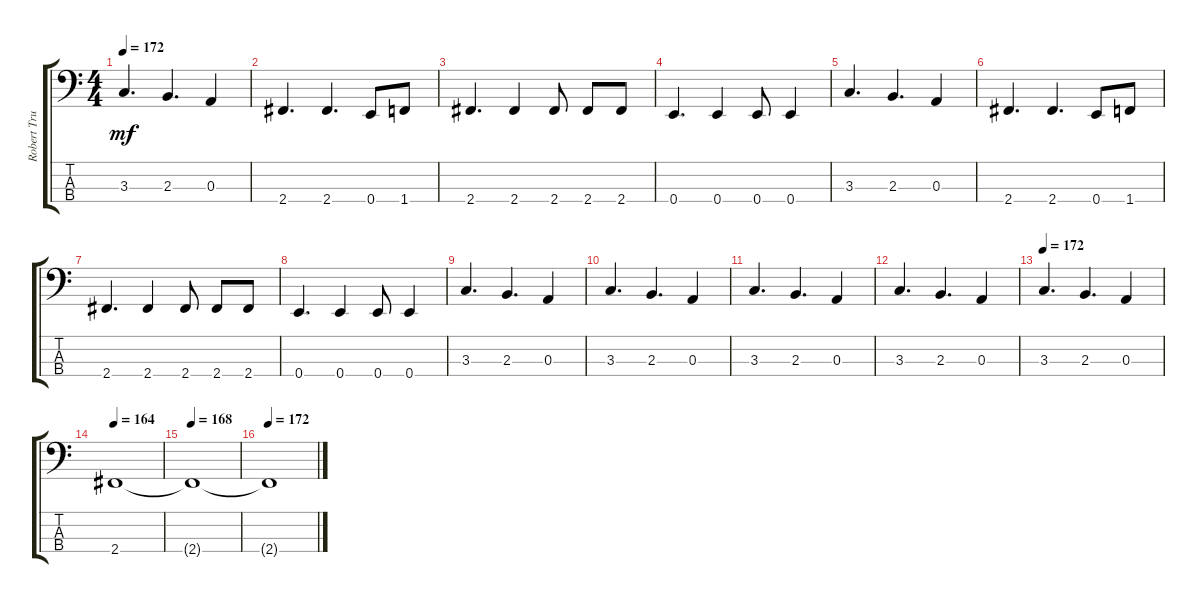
\track ("Robert Trujillo" "Robert Tru") {instrument electricbasspick}
\staff {score tabs}
\tuning (G2 D2 A1 E1) {hide}
\ts (4 4)
\tempo 172
\clef f4
\ks c
3.3.4{d dy mf} 2.3.4{d} 0.3.4 |
2.4.4{d} 2.4.4{d} 0.4.8 1.4.8 |
2.4.4{d} 2.4.4 2.4.8 2.4.8 2.4.8 |
0.4.4{d} 0.4.4 0.4.8 0.4.4 |
3.3.4{d} 2.3.4{d} 0.3.4 |
2.4.4{d} 2.4.4{d} 0.4.8 1.4.8 |
2.4.4{d} 2.4.4 2.4.8 2.4.8 2.4.8 |
0.4.4{d} 0.4.4 0.4.8 0.4.4 |
3.3.4{d} 2.3.4{d} 0.3.4 |
3.3.4{d} 2.3.4{d} 0.3.4 |
3.3.4{d} 2.3.4{d} 0.3.4 |
3.3.4{d} 2.3.4{d} 0.3.4 |
\tempo 172
3.3.4{d} 2.3.4{d} 0.3.4 |
\tempo 164
2.4.1 |
\tempo 168
2.4{t}.1 |
\tempo 172
2.4{t}.1
